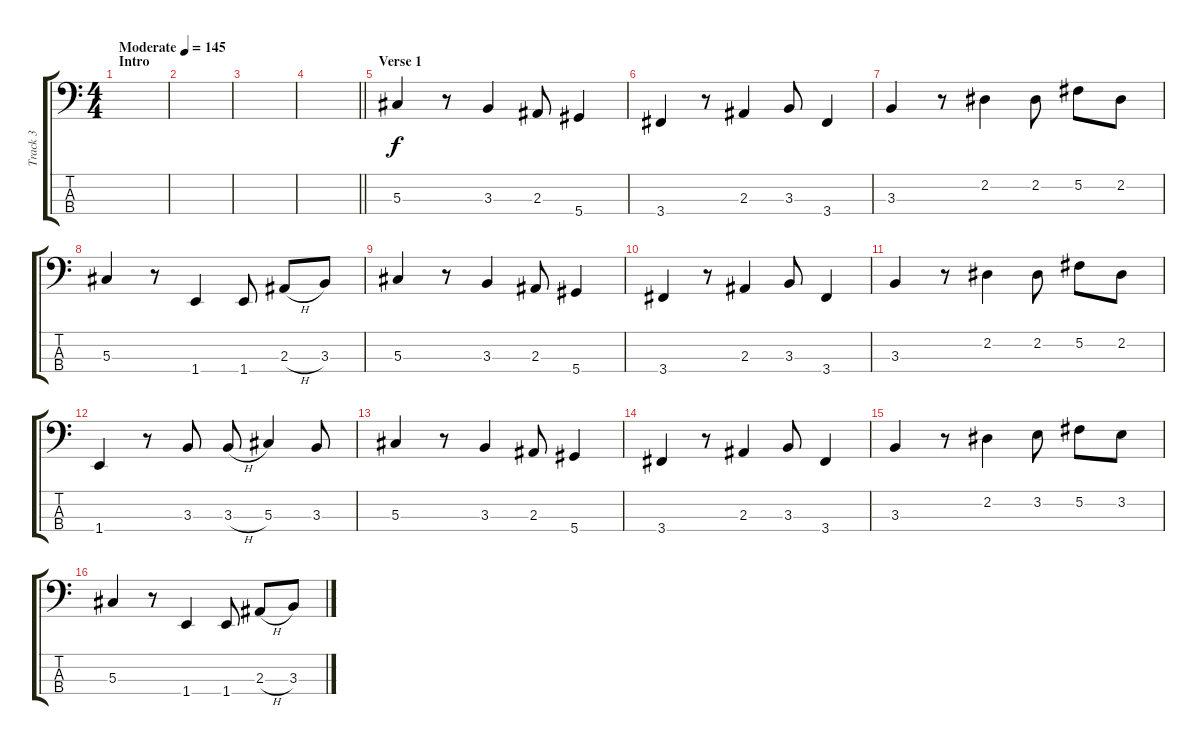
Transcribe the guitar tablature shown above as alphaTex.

\track ("Track 3" "Track 3") {instrument electricbassfinger}
\staff {score tabs}
\tuning (Gb2 Db2 Ab1 Eb1) {hide}
\ts (4 4)
\section ("" "Intro")
\tempo (145 "Moderate")
\clef f4
\ks c
|
|
|
\barLineRight lightlight
|
\section ("" "Verse 1")
5.3.4 r.8 3.3.4 2.3.8 5.4.4 |
3.4.4 r.8 2.3.4 3.3.8 3.4.4 |
3.3.4 r.8 2.2.4 2.2.8 5.2.8 2.2.8 |
5.3.4 r.8 1.4.4 1.4.8 2.3{h}.8 3.3.8 |
5.3.4 r.8 3.3.4 2.3.8 5.4.4 |
3.4.4 r.8 2.3.4 3.3.8 3.4.4 |
3.3.4 r.8 2.2.4 2.2.8 5.2.8 2.2.8 |
1.4.4 r.8 3.3.8 3.3{h}.8 5.3.4 3.3.8 |
5.3.4 r.8 3.3.4 2.3.8 5.4.4 |
3.4.4 r.8 2.3.4 3.3.8 3.4.4 |
3.3.4 r.8 2.2.4 3.2.8 5.2.8 3.2.8 |
5.3.4 r.8 1.4.4 1.4.8 2.3{h}.8 3.3.8
